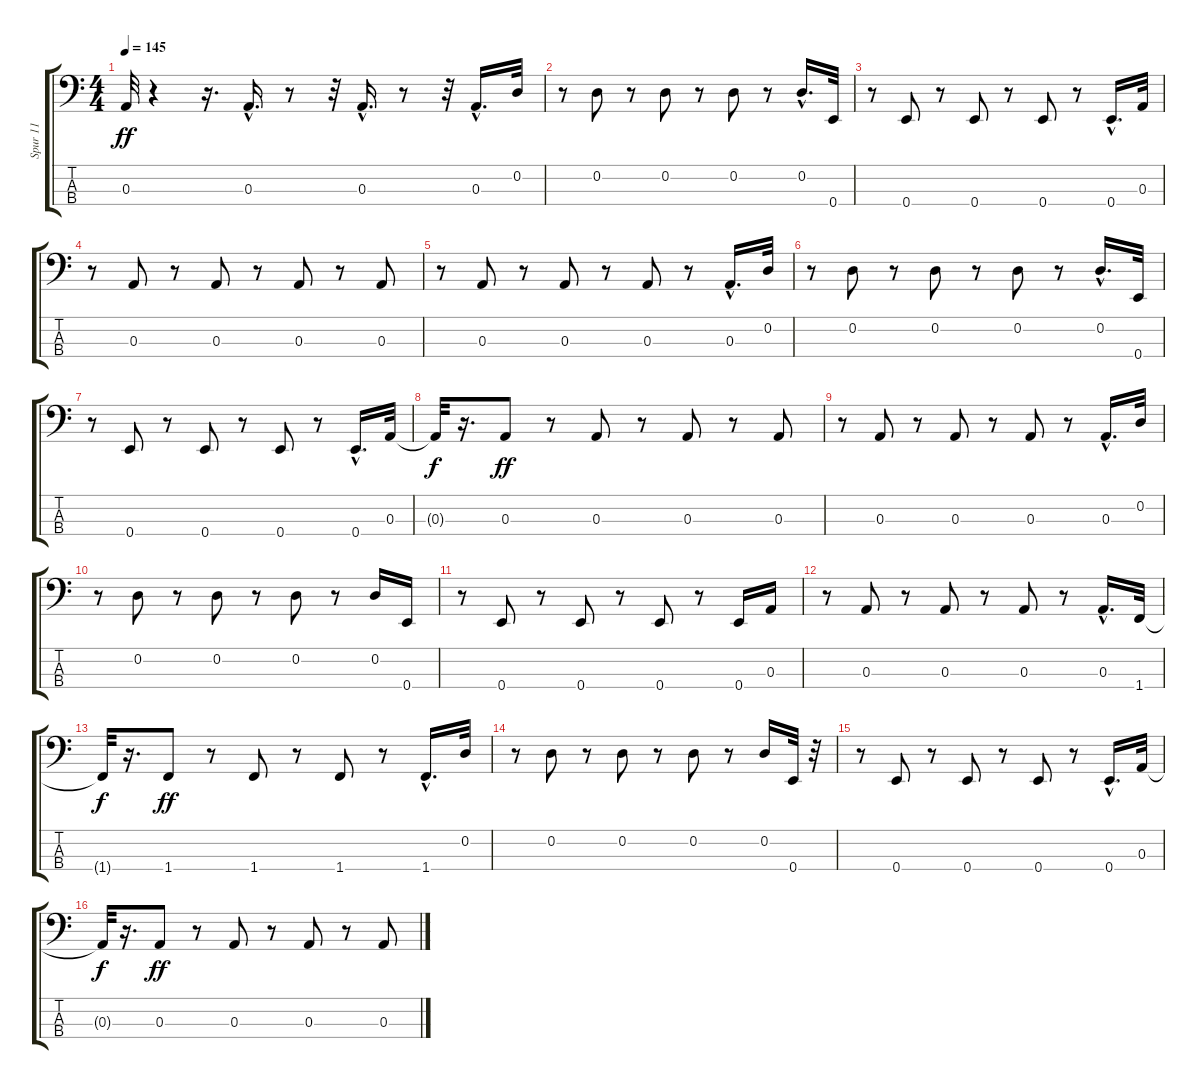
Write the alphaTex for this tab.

\track ("Spur 11" "Spur 11") {instrument synthbass2}
\staff {score tabs}
\tuning (G2 D2 A1 E1) {hide}
\ts (4 4)
\tempo 145
\clef f4
\ks c
0.3.32{dy ff} r.4 r.16{d} 0.3{hac}.16{d} r.8 r.32 0.3{hac}.16{d} r.8 r.32 0.3{hac}.16{d} 0.2.32 |
r.8 0.2.8 r.8 0.2.8 r.8 0.2.8 r.8 0.2{hac}.16{d} 0.4.32 |
r.8 0.4.8 r.8 0.4.8 r.8 0.4.8 r.8 0.4{hac}.16{d} 0.3.32 |
r.8 0.3.8 r.8 0.3.8 r.8 0.3.8 r.8 0.3.8 |
r.8 0.3.8 r.8 0.3.8 r.8 0.3.8 r.8 0.3{hac}.16{d} 0.2.32 |
r.8 0.2.8 r.8 0.2.8 r.8 0.2.8 r.8 0.2{hac}.16{d} 0.4.32 |
r.8 0.4.8 r.8 0.4.8 r.8 0.4.8 r.8 0.4{hac}.16{d} 0.3.32 |
0.3{t}.32{dy f} r.16{d} 0.3.8{dy ff} r.8 0.3.8 r.8 0.3.8 r.8 0.3.8 |
r.8 0.3.8 r.8 0.3.8 r.8 0.3.8 r.8 0.3{hac}.16{d} 0.2.32 |
r.8 0.2.8 r.8 0.2.8 r.8 0.2.8 r.8 0.2.16 0.4.16 |
r.8 0.4.8 r.8 0.4.8 r.8 0.4.8 r.8 0.4.16 0.3.16 |
r.8 0.3.8 r.8 0.3.8 r.8 0.3.8 r.8 0.3{hac}.16{d} 1.4.32 |
1.4{t}.32{dy f} r.16{d} 1.4.8{dy ff} r.8 1.4.8 r.8 1.4.8 r.8 1.4{hac}.16{d} 0.2.32 |
r.8 0.2.8 r.8 0.2.8 r.8 0.2.8 r.8 0.2.16 0.4.32 r.32 |
r.8 0.4.8 r.8 0.4.8 r.8 0.4.8 r.8 0.4{hac}.16{d} 0.3.32 |
0.3{t}.32{dy f} r.16{d} 0.3.8{dy ff} r.8 0.3.8 r.8 0.3.8 r.8 0.3.8
